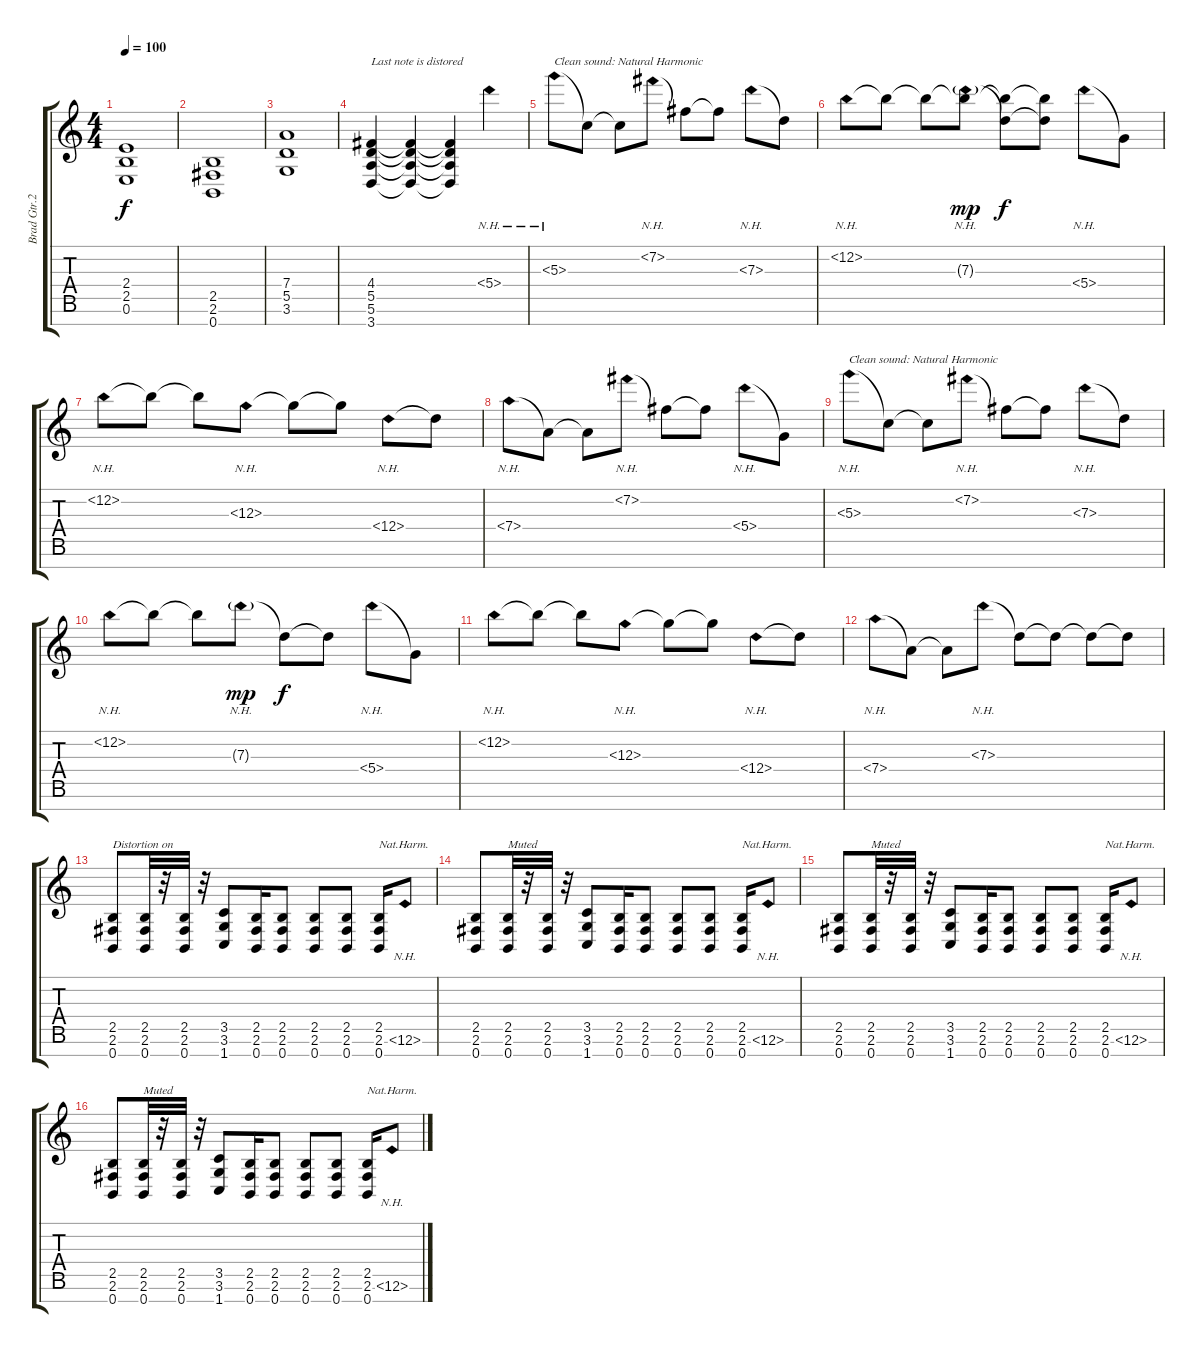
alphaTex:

\track ("Brad Gtr.2 (7-Strings Ibanez Guitar)" "Brad Gtr.2") {instrument distortionguitar}
\staff {score tabs}
\tuning (E4 B3 G3 D3 A2 E2 B1) {hide}
\ts (4 4)
\tempo 100
\clef g2
\ks c
(2.4 2.5 0.6).1{dy f} |
(2.5 2.6 0.7).1 |
(7.4 5.5 3.6).1 |
(4.4 5.5 5.6 3.7).4{txt "Last note is distored "} (4.4{t} 5.5{t} 5.6{t} 3.7{t}).4 (4.4{t} 5.5{t} 5.6{t} 3.7{t}).4 5.4{nh}.4{volume 16 instrument distortionguitar} |
5.3{nh}.8{txt "Clean sound: Natural Harmonic" volume 16 instrument electricguitarjazz} 5.3{t}.8 5.3{t}.8 7.2{nh}.8 7.2{t}.8 7.2{t}.8 7.3{nh}.8 7.3{t}.8 |
12.2{nh}.8{volume 16 instrument electricguitarjazz} 12.2{t}.8 12.2{t}.8 (12.2{t} 7.3{nh g}).8{dy mp} (12.2{t} 7.3{t}).8{dy f} (12.2{t} 7.3{t}).8 5.4{nh}.8 5.4{t}.8 |
12.2{nh}.8{instrument electricguitarjazz} 12.2{t}.8 12.2{t}.8 12.3{nh}.8 12.3{t}.8 12.3{t}.8 12.4{nh}.8 12.4{t}.8 |
7.4{nh}.8{volume 16 instrument electricguitarjazz} 7.4{t}.8 7.4{t}.8 7.2{nh}.8 7.2{t}.8 7.2{t}.8 5.4{nh}.8 5.4{t}.8 |
5.3{nh}.8{txt "Clean sound: Natural Harmonic" volume 16 instrument electricguitarjazz} 5.3{t}.8 5.3{t}.8 7.2{nh}.8 7.2{t}.8 7.2{t}.8 7.3{nh}.8 7.3{t}.8 |
12.2{nh}.8{volume 16 instrument electricguitarjazz} 12.2{t}.8 12.2{t}.8 7.3{nh g}.8{dy mp} 7.3{t}.8{dy f} 7.3{t}.8 5.4{nh}.8 5.4{t}.8 |
12.2{nh}.8{volume 16 instrument electricguitarjazz} 12.2{t}.8 12.2{t}.8 12.3{nh}.8 12.3{t}.8 12.3{t}.8 12.4{nh}.8 12.4{t}.8 |
7.4{nh}.8{volume 16 instrument electricguitarjazz} 7.4{t}.8 7.4{t}.8 7.3{nh}.8 7.3{t}.8 7.3{t}.8 7.3{t}.8 7.3{t}.8 |
(2.5 2.6 0.7).8{txt "Distortion on" volume 14 instrument distortionguitar} (2.5 2.6 0.7).32 r.32 (2.5 2.6 0.7).32 r.32 (3.5 3.6 1.7).8 (2.5 2.6 0.7).16 (2.5 2.6 0.7).8 (2.5 2.6 0.7).8 (2.5 2.6 0.7).8 (2.5 2.6 0.7).16{txt "Nat.Harm."} 12.6{nh}.8 |
(2.5 2.6 0.7).8{volume 14 instrument distortionguitar} (2.5 2.6 0.7).32{txt "Muted"} r.32 (2.5 2.6 0.7).32 r.32 (3.5 3.6 1.7).8 (2.5 2.6 0.7).16 (2.5 2.6 0.7).8 (2.5 2.6 0.7).8 (2.5 2.6 0.7).8 (2.5 2.6 0.7).16{txt "Nat.Harm."} 12.6{nh}.8 |
(2.5 2.6 0.7).8{volume 14 instrument distortionguitar} (2.5 2.6 0.7).32{txt "Muted"} r.32 (2.5 2.6 0.7).32 r.32 (3.5 3.6 1.7).8 (2.5 2.6 0.7).16 (2.5 2.6 0.7).8 (2.5 2.6 0.7).8 (2.5 2.6 0.7).8 (2.5 2.6 0.7).16{txt "Nat.Harm."} 12.6{nh}.8 |
(2.5 2.6 0.7).8{volume 14 instrument distortionguitar} (2.5 2.6 0.7).32{txt "Muted"} r.32 (2.5 2.6 0.7).32 r.32 (3.5 3.6 1.7).8 (2.5 2.6 0.7).16 (2.5 2.6 0.7).8 (2.5 2.6 0.7).8 (2.5 2.6 0.7).8 (2.5 2.6 0.7).16{txt "Nat.Harm."} 12.6{nh}.8
